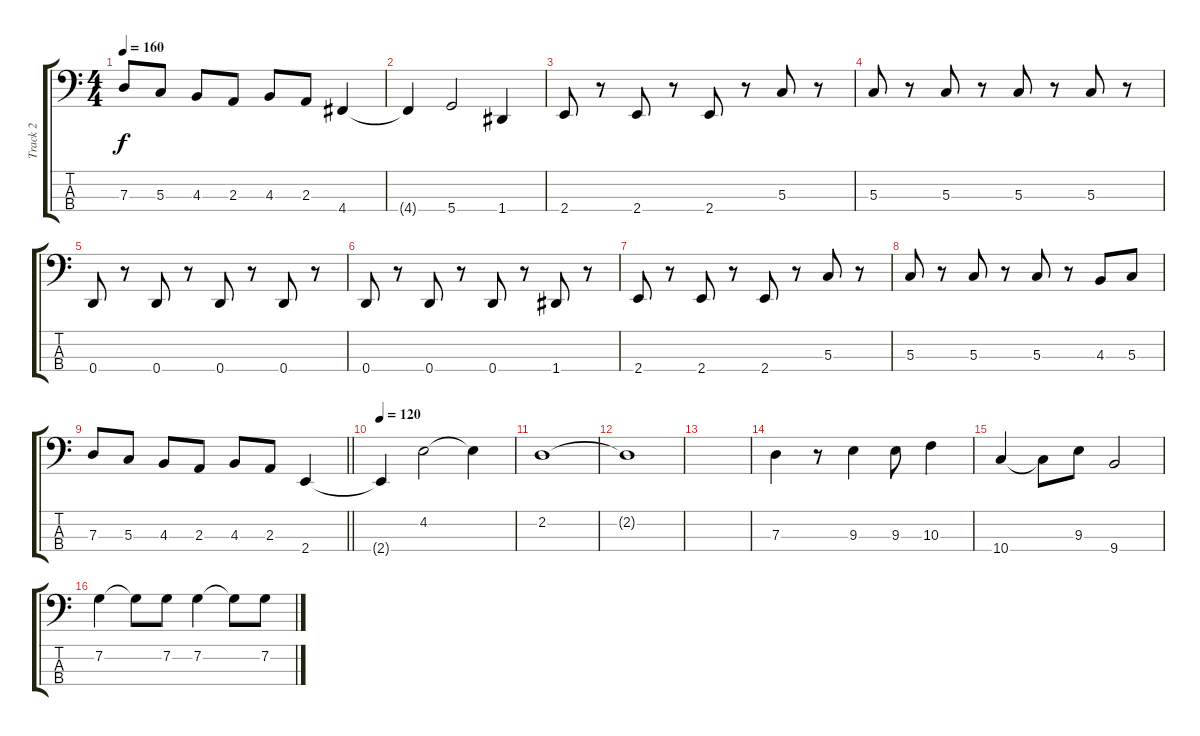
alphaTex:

\track ("Track 2" "Track 2") {instrument electricbasspick}
\staff {score tabs}
\tuning (F2 C2 G1 D1) {hide}
\ts (4 4)
\tempo 160
\clef f4
\ks c
7.3.8{dy f} 5.3.8 4.3.8 2.3.8 4.3.8 2.3.8 4.4.4 |
4.4{t}.4 5.4.2 1.4.4 |
2.4.8 r.8 2.4.8 r.8 2.4.8 r.8 5.3.8 r.8 |
5.3.8 r.8 5.3.8 r.8 5.3.8 r.8 5.3.8 r.8 |
0.4.8 r.8 0.4.8 r.8 0.4.8 r.8 0.4.8 r.8 |
0.4.8 r.8 0.4.8 r.8 0.4.8 r.8 1.4.8 r.8 |
2.4.8 r.8 2.4.8 r.8 2.4.8 r.8 5.3.8 r.8 |
5.3.8 r.8 5.3.8 r.8 5.3.8 r.8 4.3.8 5.3.8 |
\barLineRight lightlight
7.3.8 5.3.8 4.3.8 2.3.8 4.3.8 2.3.8 2.4.4 |
\tempo 120
2.4{t}.4 4.2.2 4.2{t}.4 |
2.2.1 |
2.2{t}.1 |
|
7.3.4 r.8 9.3.4 9.3.8 10.3.4 |
10.4.4 10.4{t}.8 9.3.8 9.4.2 |
7.2.4 7.2{t}.8 7.2.8 7.2.4 7.2{t}.8 7.2.8
